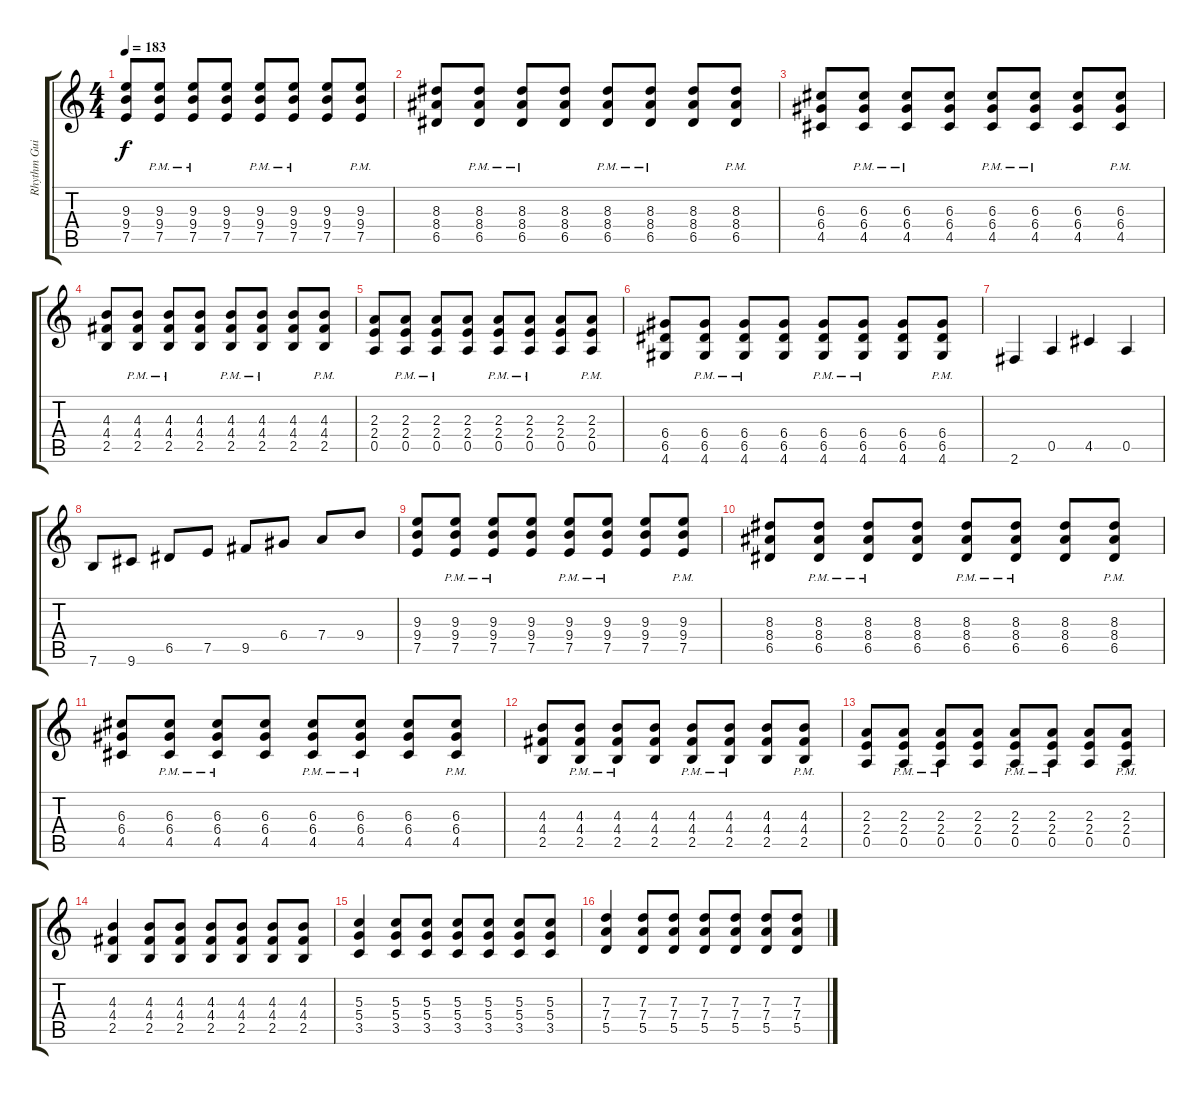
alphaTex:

\track ("Rhythm Guitar" "Rhythm Gui") {instrument overdrivenguitar}
\staff {score tabs}
\tuning (E4 B3 G3 D3 A2 E2) {hide}
\ts (4 4)
\tempo 183
\clef g2
\ks c
(9.3 9.4 7.5).8{dy f} (9.3{pm} 9.4{pm} 7.5{pm}).8 (9.3{pm} 9.4{pm} 7.5{pm}).8 (9.3 9.4 7.5).8 (9.3{pm} 9.4{pm} 7.5{pm}).8 (9.3{pm} 9.4{pm} 7.5{pm}).8 (9.3 9.4 7.5).8 (9.3{pm} 9.4{pm} 7.5{pm}).8 |
(8.3 8.4 6.5).8 (8.3{pm} 8.4{pm} 6.5{pm}).8 (8.3{pm} 8.4{pm} 6.5{pm}).8 (8.3 8.4 6.5).8 (8.3{pm} 8.4{pm} 6.5{pm}).8 (8.3{pm} 8.4{pm} 6.5{pm}).8 (8.3 8.4 6.5).8 (8.3{pm} 8.4{pm} 6.5{pm}).8 |
(6.3 6.4 4.5).8 (6.3{pm} 6.4{pm} 4.5{pm}).8 (6.3{pm} 6.4{pm} 4.5{pm}).8 (6.3 6.4 4.5).8 (6.3{pm} 6.4{pm} 4.5{pm}).8 (6.3{pm} 6.4{pm} 4.5{pm}).8 (6.3 6.4 4.5).8 (6.3{pm} 6.4{pm} 4.5{pm}).8 |
(4.3 4.4 2.5).8 (4.3{pm} 4.4{pm} 2.5{pm}).8 (4.3{pm} 4.4{pm} 2.5{pm}).8 (4.3 4.4 2.5).8 (4.3{pm} 4.4{pm} 2.5{pm}).8 (4.3{pm} 4.4{pm} 2.5{pm}).8 (4.3 4.4 2.5).8 (4.3{pm} 4.4{pm} 2.5{pm}).8 |
(2.3 2.4 0.5).8 (2.3{pm} 2.4{pm} 0.5{pm}).8 (2.3{pm} 2.4{pm} 0.5{pm}).8 (2.3 2.4 0.5).8 (2.3{pm} 2.4{pm} 0.5{pm}).8 (2.3{pm} 2.4{pm} 0.5{pm}).8 (2.3 2.4 0.5).8 (2.3{pm} 2.4{pm} 0.5{pm}).8 |
(6.4 6.5 4.6).8 (6.4{pm} 6.5{pm} 4.6{pm}).8 (6.4{pm} 6.5{pm} 4.6{pm}).8 (6.4 6.5 4.6).8 (6.4{pm} 6.5{pm} 4.6{pm}).8 (6.4{pm} 6.5{pm} 4.6{pm}).8 (6.4 6.5 4.6).8 (6.4{pm} 6.5{pm} 4.6{pm}).8 |
2.6.4 0.5.4 4.5.4 0.5.4 |
7.6.8 9.6.8 6.5.8 7.5.8 9.5.8 6.4.8 7.4.8 9.4.8 |
(9.3 9.4 7.5).8 (9.3{pm} 9.4{pm} 7.5{pm}).8 (9.3{pm} 9.4{pm} 7.5{pm}).8 (9.3 9.4 7.5).8 (9.3{pm} 9.4{pm} 7.5{pm}).8 (9.3{pm} 9.4{pm} 7.5{pm}).8 (9.3 9.4 7.5).8 (9.3{pm} 9.4{pm} 7.5{pm}).8 |
(8.3 8.4 6.5).8 (8.3{pm} 8.4{pm} 6.5{pm}).8 (8.3{pm} 8.4{pm} 6.5{pm}).8 (8.3 8.4 6.5).8 (8.3{pm} 8.4{pm} 6.5{pm}).8 (8.3{pm} 8.4{pm} 6.5{pm}).8 (8.3 8.4 6.5).8 (8.3{pm} 8.4{pm} 6.5{pm}).8 |
(6.3 6.4 4.5).8 (6.3{pm} 6.4{pm} 4.5{pm}).8 (6.3{pm} 6.4{pm} 4.5{pm}).8 (6.3 6.4 4.5).8 (6.3{pm} 6.4{pm} 4.5{pm}).8 (6.3{pm} 6.4{pm} 4.5{pm}).8 (6.3 6.4 4.5).8 (6.3{pm} 6.4{pm} 4.5{pm}).8 |
(4.3 4.4 2.5).8 (4.3{pm} 4.4{pm} 2.5{pm}).8 (4.3{pm} 4.4{pm} 2.5{pm}).8 (4.3 4.4 2.5).8 (4.3{pm} 4.4{pm} 2.5{pm}).8 (4.3{pm} 4.4{pm} 2.5{pm}).8 (4.3 4.4 2.5).8 (4.3{pm} 4.4{pm} 2.5{pm}).8 |
(2.3 2.4 0.5).8 (2.3{pm} 2.4{pm} 0.5{pm}).8 (2.3{pm} 2.4{pm} 0.5{pm}).8 (2.3 2.4 0.5).8 (2.3{pm} 2.4{pm} 0.5{pm}).8 (2.3{pm} 2.4{pm} 0.5{pm}).8 (2.3 2.4 0.5).8 (2.3{pm} 2.4{pm} 0.5{pm}).8 |
(4.3 4.4 2.5).4 (4.3 4.4 2.5).8 (4.3 4.4 2.5).8 (4.3 4.4 2.5).8 (4.3 4.4 2.5).8 (4.3 4.4 2.5).8 (4.3 4.4 2.5).8 |
(5.3 5.4 3.5).4 (5.3 5.4 3.5).8 (5.3 5.4 3.5).8 (5.3 5.4 3.5).8 (5.3 5.4 3.5).8 (5.3 5.4 3.5).8 (5.3 5.4 3.5).8 |
(7.3 7.4 5.5).4 (7.3 7.4 5.5).8 (7.3 7.4 5.5).8 (7.3 7.4 5.5).8 (7.3 7.4 5.5).8 (7.3 7.4 5.5).8 (7.3 7.4 5.5).8
